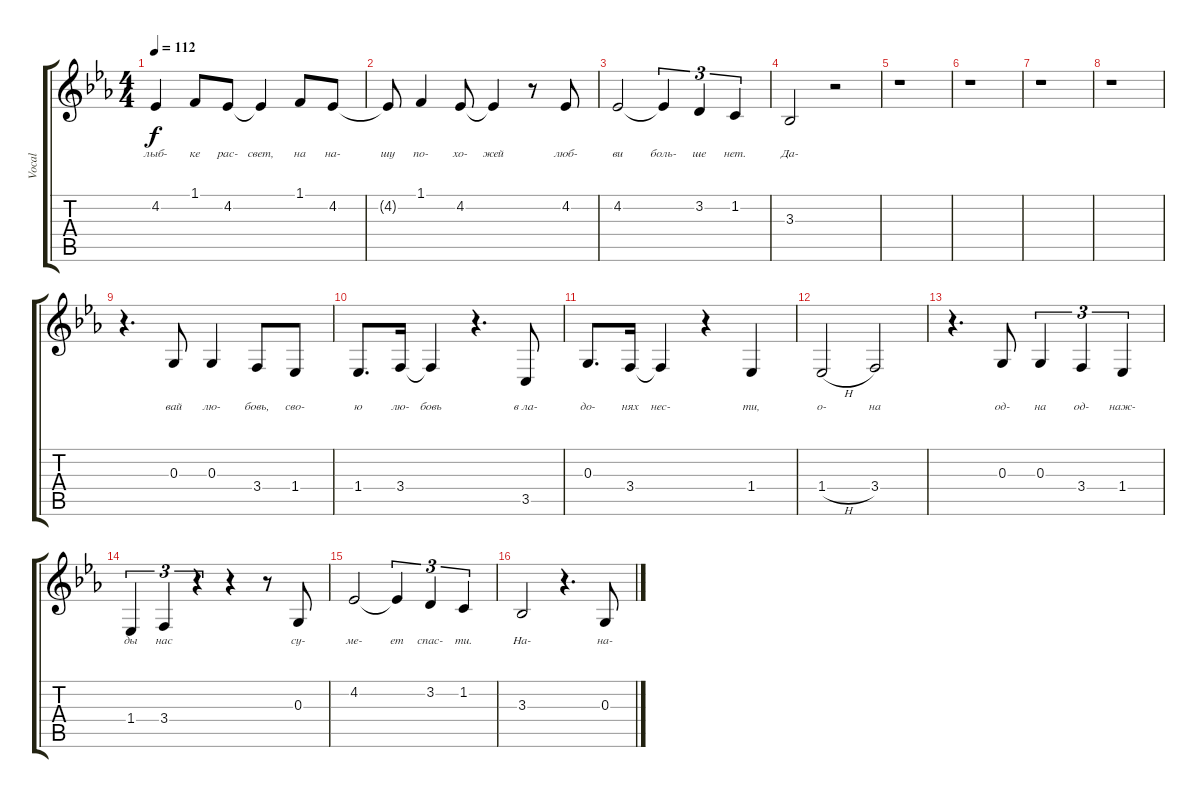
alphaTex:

\track ("Vocal" "Vocal") {instrument synthvoice}
\staff {score tabs}
\tuning (E4 B3 G3 D3 A2 E2) {hide}
\ts (4 4)
\tempo 112
\clef g2
\ks eb
4.2.4{lyrics (0 "лыб-") lyrics (1 "") lyrics (2 "") lyrics (3 "") lyrics (4 "") dy f} 1.1.8{lyrics (0 "ке") lyrics (1 "") lyrics (2 "") lyrics (3 "") lyrics (4 "")} 4.2.8{lyrics (0 "рас-") lyrics (1 "") lyrics (2 "") lyrics (3 "") lyrics (4 "")} 4.2{t}.4{lyrics (0 "свет,") lyrics (1 "") lyrics (2 "") lyrics (3 "") lyrics (4 "")} 1.1.8{lyrics (0 "на") lyrics (1 "") lyrics (2 "") lyrics (3 "") lyrics (4 "")} 4.2.8{lyrics (0 "на-") lyrics (1 "") lyrics (2 "") lyrics (3 "") lyrics (4 "")} |
4.2{t}.8{lyrics (0 "шу") lyrics (1 "") lyrics (2 "") lyrics (3 "") lyrics (4 "")} 1.1.4{lyrics (0 "по-") lyrics (1 "") lyrics (2 "") lyrics (3 "") lyrics (4 "")} 4.2.8{lyrics (0 "хо-") lyrics (1 "") lyrics (2 "") lyrics (3 "") lyrics (4 "")} 4.2{t}.4{lyrics (0 "жей") lyrics (1 "") lyrics (2 "") lyrics (3 "") lyrics (4 "")} r.8 4.2.8{lyrics (0 "люб-") lyrics (1 "") lyrics (2 "") lyrics (3 "") lyrics (4 "")} |
4.2.2{lyrics (0 "ви") lyrics (1 "") lyrics (2 "") lyrics (3 "") lyrics (4 "")} 4.2{t}.4{tu (3 2) lyrics (0 "боль-") lyrics (1 "") lyrics (2 "") lyrics (3 "") lyrics (4 "")} 3.2.4{tu (3 2) lyrics (0 "ше") lyrics (1 "") lyrics (2 "") lyrics (3 "") lyrics (4 "")} 1.2.4{tu (3 2) lyrics (0 "нет.") lyrics (1 "") lyrics (2 "") lyrics (3 "") lyrics (4 "")} |
3.3.2{lyrics (0 "Да-") lyrics (1 "") lyrics (2 "") lyrics (3 "") lyrics (4 "")} r.2 |
r.1 |
r.1 |
r.1 |
r.1 |
r.4{d} 0.3.8{lyrics (0 "вай") lyrics (1 "") lyrics (2 "") lyrics (3 "") lyrics (4 "")} 0.3.4{lyrics (0 "лю-") lyrics (1 "") lyrics (2 "") lyrics (3 "") lyrics (4 "")} 3.4.8{lyrics (0 "бовь,") lyrics (1 "") lyrics (2 "") lyrics (3 "") lyrics (4 "")} 1.4.8{lyrics (0 "сво-") lyrics (1 "") lyrics (2 "") lyrics (3 "") lyrics (4 "")} |
1.4.8{d lyrics (0 "ю") lyrics (1 "") lyrics (2 "") lyrics (3 "") lyrics (4 "")} 3.4.16{lyrics (0 "лю-") lyrics (1 "") lyrics (2 "") lyrics (3 "") lyrics (4 "")} 3.4{t}.4{lyrics (0 "бовь") lyrics (1 "") lyrics (2 "") lyrics (3 "") lyrics (4 "")} r.4{d} 3.5.8{lyrics (0 "в ла-") lyrics (1 "") lyrics (2 "") lyrics (3 "") lyrics (4 "")} |
0.3.8{d lyrics (0 "до-") lyrics (1 "") lyrics (2 "") lyrics (3 "") lyrics (4 "")} 3.4.16{lyrics (0 "нях") lyrics (1 "") lyrics (2 "") lyrics (3 "") lyrics (4 "")} 3.4{t}.4{lyrics (0 "нес-") lyrics (1 "") lyrics (2 "") lyrics (3 "") lyrics (4 "")} r.4 1.4.4{lyrics (0 "ти,") lyrics (1 "") lyrics (2 "") lyrics (3 "") lyrics (4 "")} |
1.4{h}.2{lyrics (0 "о-") lyrics (1 "") lyrics (2 "") lyrics (3 "") lyrics (4 "")} 3.4.2{lyrics (0 "на") lyrics (1 "") lyrics (2 "") lyrics (3 "") lyrics (4 "")} |
r.4{d} 0.3.8{lyrics (0 "од-") lyrics (1 "") lyrics (2 "") lyrics (3 "") lyrics (4 "")} 0.3.4{tu (3 2) lyrics (0 "на") lyrics (1 "") lyrics (2 "") lyrics (3 "") lyrics (4 "")} 3.4.4{tu (3 2) lyrics (0 "од-") lyrics (1 "") lyrics (2 "") lyrics (3 "") lyrics (4 "")} 1.4.4{tu (3 2) lyrics (0 "наж-") lyrics (1 "") lyrics (2 "") lyrics (3 "") lyrics (4 "")} |
1.4.4{tu (3 2) lyrics (0 "ды") lyrics (1 "") lyrics (2 "") lyrics (3 "") lyrics (4 "")} 3.4.4{tu (3 2) lyrics (0 "нас") lyrics (1 "") lyrics (2 "") lyrics (3 "") lyrics (4 "")} r.4{tu (3 2)} r.4 r.8 0.3.8{lyrics (0 "су-") lyrics (1 "") lyrics (2 "") lyrics (3 "") lyrics (4 "")} |
4.2.2{lyrics (0 "ме-") lyrics (1 "") lyrics (2 "") lyrics (3 "") lyrics (4 "")} 4.2{t}.4{tu (3 2) lyrics (0 "ет") lyrics (1 "") lyrics (2 "") lyrics (3 "") lyrics (4 "")} 3.2.4{tu (3 2) lyrics (0 "спас-") lyrics (1 "") lyrics (2 "") lyrics (3 "") lyrics (4 "")} 1.2.4{tu (3 2) lyrics (0 "ти.") lyrics (1 "") lyrics (2 "") lyrics (3 "") lyrics (4 "")} |
3.3.2{lyrics (0 "На-") lyrics (1 "") lyrics (2 "") lyrics (3 "") lyrics (4 "")} r.4{d} 0.3.8{lyrics (0 "на-") lyrics (1 "") lyrics (2 "") lyrics (3 "") lyrics (4 "")}
